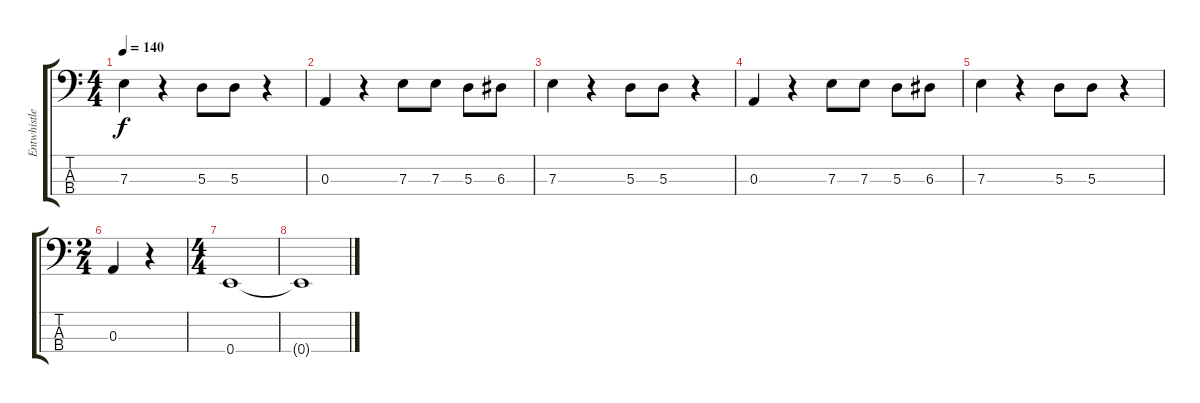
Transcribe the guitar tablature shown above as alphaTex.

\track ("Entwhistle 2" "Entwhistle") {instrument electricbassfinger}
\staff {score tabs}
\tuning (G2 D2 A1 E1) {hide}
\ts (4 4)
\tempo 140
\clef f4
\ks c
7.3.4{dy f} r.4 5.3.8 5.3.8 r.4 |
0.3.4 r.4 7.3.8 7.3.8 5.3.8 6.3.8 |
7.3.4 r.4 5.3.8 5.3.8 r.4 |
0.3.4 r.4 7.3.8 7.3.8 5.3.8 6.3.8 |
7.3.4 r.4 5.3.8 5.3.8 r.4 |
\ts (2 4)
0.3.4 r.4 |
\ts (4 4)
0.4.1 |
0.4{t}.1
